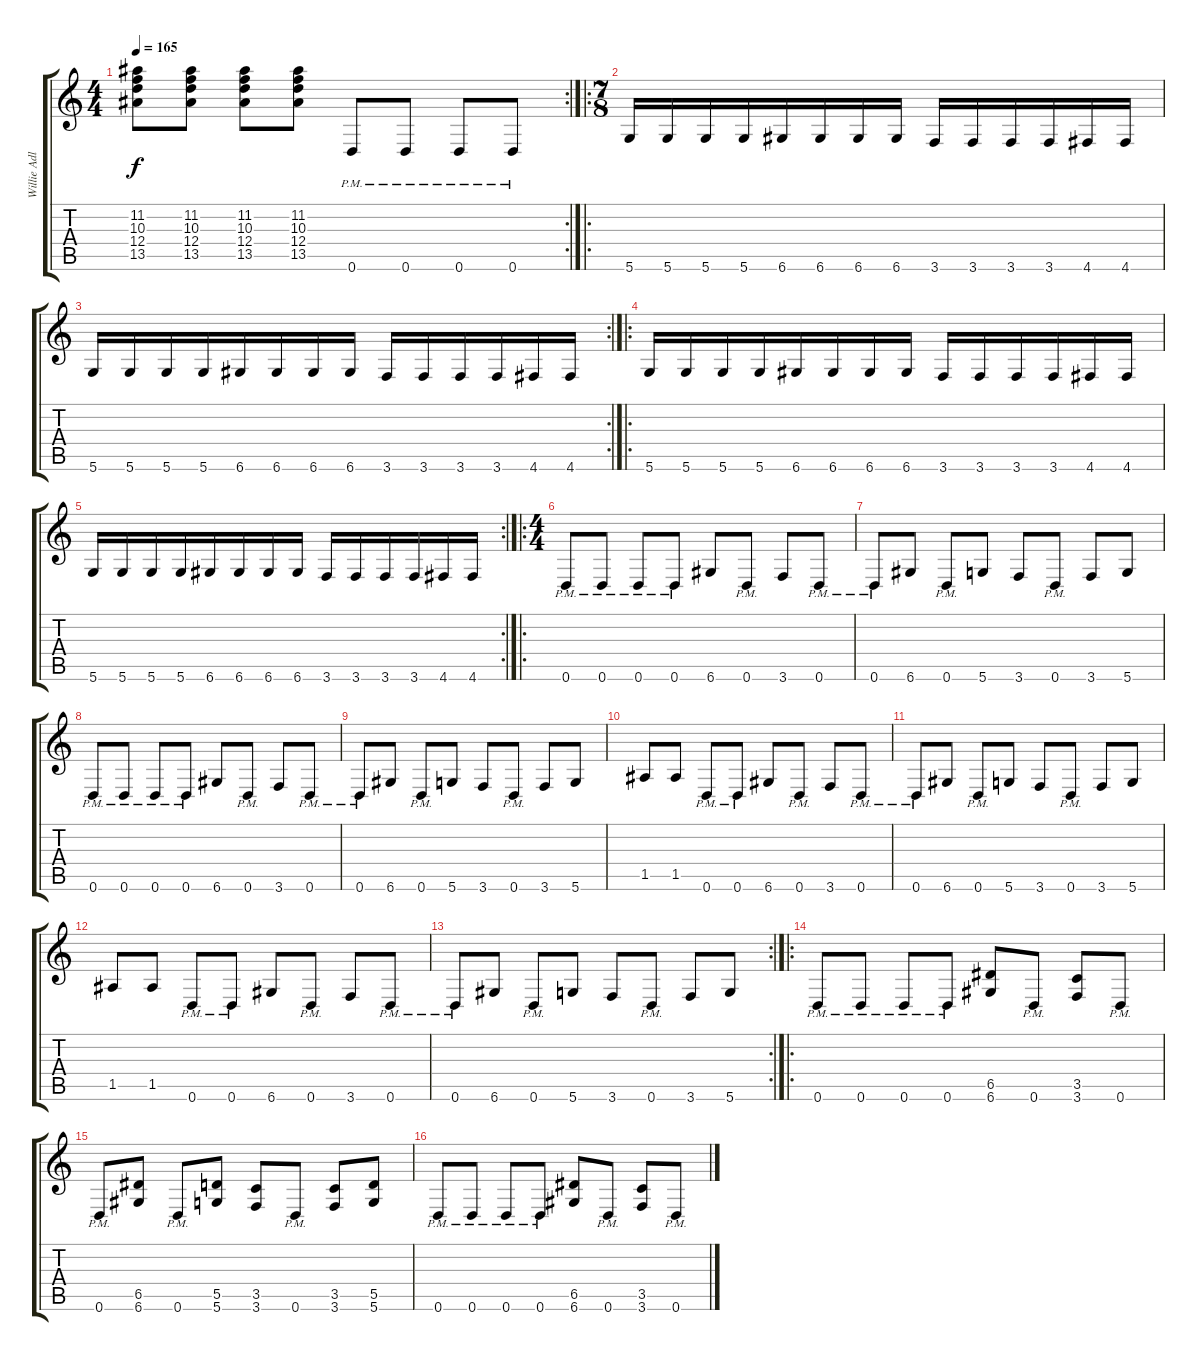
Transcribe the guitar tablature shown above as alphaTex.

\track ("Willie Adler" "Willie Adl") {instrument distortionguitar}
\staff {score tabs}
\tuning (E4 B3 G3 D3 A2 D2) {hide}
\rc 2
\ts (4 4)
\tempo 165
\clef g2
\ks c
(11.2 10.3 12.4 13.5).8{dy f} (11.2 10.3 12.4 13.5).8 (11.2 10.3 12.4 13.5).8 (11.2 10.3 12.4 13.5).8 0.6{pm}.8 0.6{pm}.8 0.6{pm}.8 0.6{pm}.8 |
\ro
\ts (7 8)
5.6.16 5.6.16 5.6.16 5.6.16 6.6.16 6.6.16 6.6.16 6.6.16 3.6.16 3.6.16 3.6.16 3.6.16 4.6.16 4.6.16 |
\rc 2
5.6.16 5.6.16 5.6.16 5.6.16 6.6.16 6.6.16 6.6.16 6.6.16 3.6.16 3.6.16 3.6.16 3.6.16 4.6.16 4.6.16 |
\ro
5.6.16 5.6.16 5.6.16 5.6.16 6.6.16 6.6.16 6.6.16 6.6.16 3.6.16 3.6.16 3.6.16 3.6.16 4.6.16 4.6.16 |
\rc 2
5.6.16 5.6.16 5.6.16 5.6.16 6.6.16 6.6.16 6.6.16 6.6.16 3.6.16 3.6.16 3.6.16 3.6.16 4.6.16 4.6.16 |
\ro
\ts (4 4)
0.6{pm}.8 0.6{pm}.8 0.6{pm}.8 0.6{pm}.8 6.6.8 0.6{pm}.8 3.6.8 0.6{pm}.8 |
0.6{pm}.8 6.6.8 0.6{pm}.8 5.6.8 3.6.8 0.6{pm}.8 3.6.8 5.6.8 |
0.6{pm}.8 0.6{pm}.8 0.6{pm}.8 0.6{pm}.8 6.6.8 0.6{pm}.8 3.6.8 0.6{pm}.8 |
0.6{pm}.8 6.6.8 0.6{pm}.8 5.6.8 3.6.8 0.6{pm}.8 3.6.8 5.6.8 |
1.5.8 1.5.8 0.6{pm}.8 0.6{pm}.8 6.6.8 0.6{pm}.8 3.6.8 0.6{pm}.8 |
0.6{pm}.8 6.6.8 0.6{pm}.8 5.6.8 3.6.8 0.6{pm}.8 3.6.8 5.6.8 |
1.5.8 1.5.8 0.6{pm}.8 0.6{pm}.8 6.6.8 0.6{pm}.8 3.6.8 0.6{pm}.8 |
\rc 2
0.6{pm}.8 6.6.8 0.6{pm}.8 5.6.8 3.6.8 0.6{pm}.8 3.6.8 5.6.8 |
\ro
0.6{pm}.8 0.6{pm}.8 0.6{pm}.8 0.6{pm}.8 (6.5 6.6).8 0.6{pm}.8 (3.5 3.6).8 0.6{pm}.8 |
0.6{pm}.8 (6.5 6.6).8 0.6{pm}.8 (5.5 5.6).8 (3.5 3.6).8 0.6{pm}.8 (3.5 3.6).8 (5.5 5.6).8 |
0.6{pm}.8 0.6{pm}.8 0.6{pm}.8 0.6{pm}.8 (6.5 6.6).8 0.6{pm}.8 (3.5 3.6).8 0.6{pm}.8
